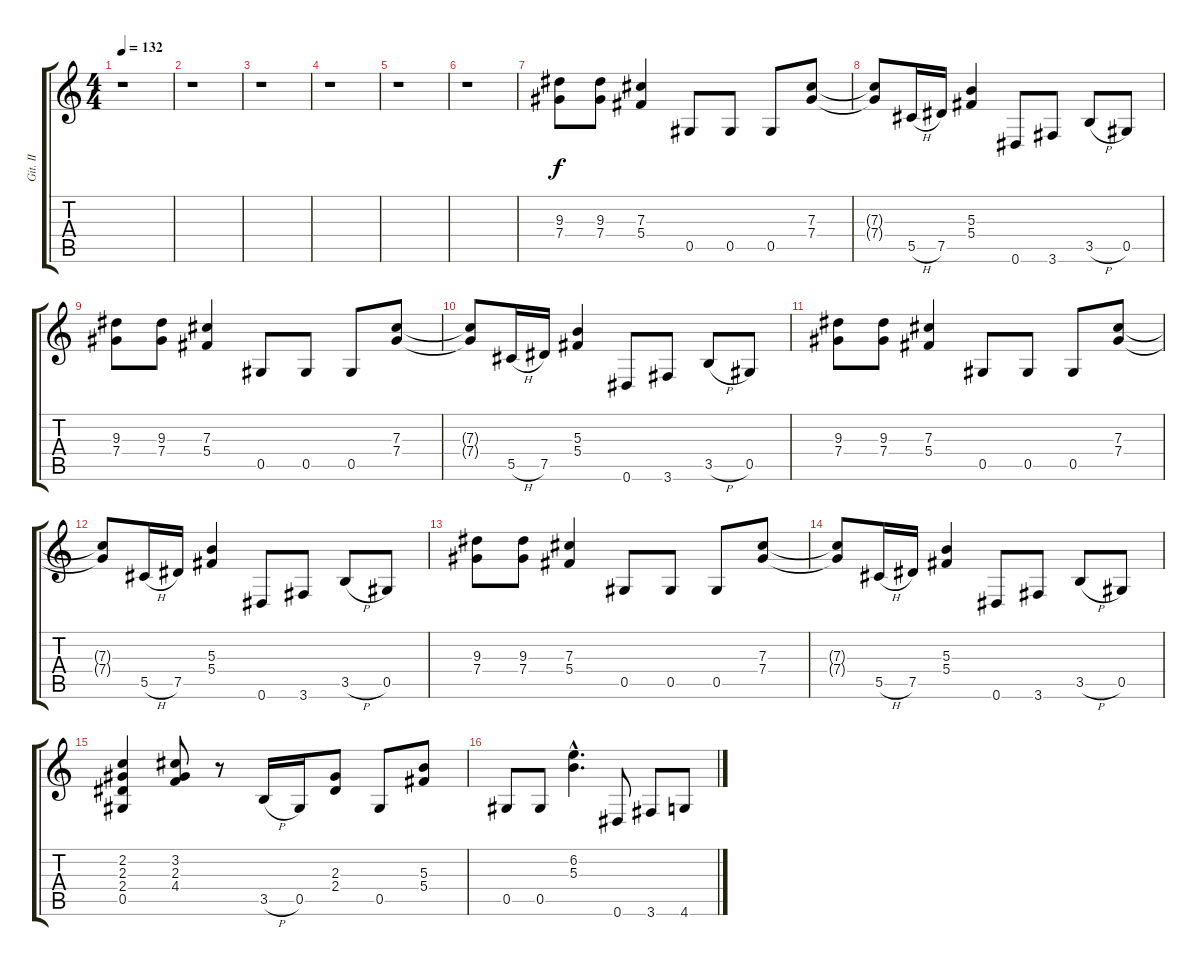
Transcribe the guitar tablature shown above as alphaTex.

\track ("Git. II" "Git. II") {instrument overdrivenguitar}
\staff {score tabs}
\tuning (Eb4 Bb3 Gb3 Db3 Ab2 Eb2) {hide}
\ts (4 4)
\tempo 132
\clef g2
\ks c
r.1{dy f} |
r.1 |
r.1 |
r.1 |
r.1 |
r.1 |
(9.3 7.4).8 (9.3 7.4).8 (7.3 5.4).4 0.5.8 0.5.8 0.5.8 (7.3 7.4).8 |
(7.3{t} 7.4{t}).8 5.5{h}.16 7.5.16 (5.3 5.4).4 0.6.8 3.6.8 3.5{h}.8 0.5.8 |
(9.3 7.4).8 (9.3 7.4).8 (7.3 5.4).4 0.5.8 0.5.8 0.5.8 (7.3 7.4).8 |
(7.3{t} 7.4{t}).8 5.5{h}.16 7.5.16 (5.3 5.4).4 0.6.8 3.6.8 3.5{h}.8 0.5.8 |
(9.3 7.4).8 (9.3 7.4).8 (7.3 5.4).4 0.5.8 0.5.8 0.5.8 (7.3 7.4).8 |
(7.3{t} 7.4{t}).8 5.5{h}.16 7.5.16 (5.3 5.4).4 0.6.8 3.6.8 3.5{h}.8 0.5.8 |
(9.3 7.4).8 (9.3 7.4).8 (7.3 5.4).4 0.5.8 0.5.8 0.5.8 (7.3 7.4).8 |
(7.3{t} 7.4{t}).8 5.5{h}.16 7.5.16 (5.3 5.4).4 0.6.8 3.6.8 3.5{h}.8 0.5.8 |
(2.2 2.3 2.4 0.5).4 (3.2 2.3 4.4).8 r.8 3.5{h}.16 0.5.16 (2.3 2.4).8 0.5.8 (5.3 5.4).8 |
0.5.8 0.5.8 (6.2{hac} 5.3{hac}).4{d} 0.6.8 3.6.8 4.6.8
